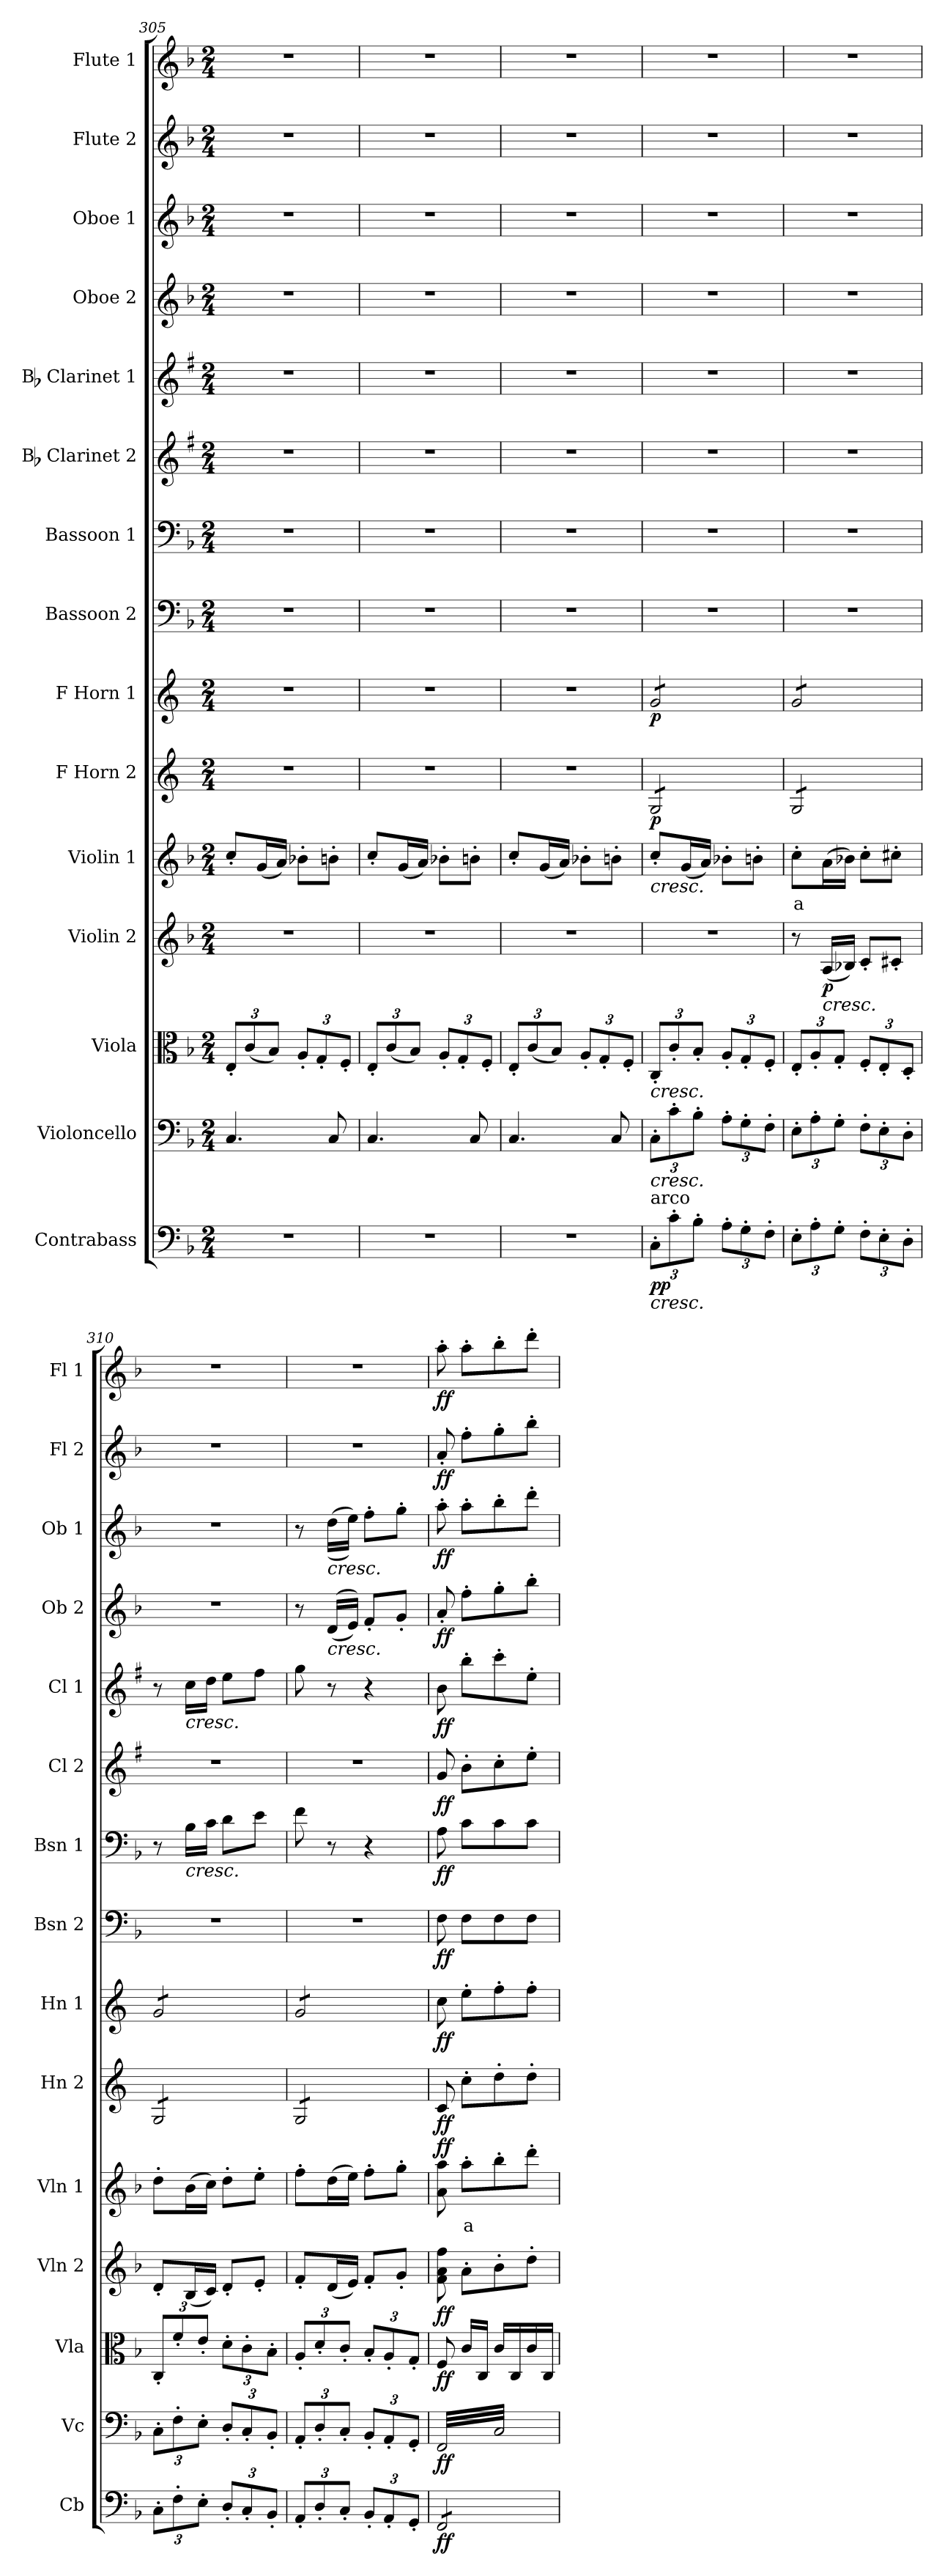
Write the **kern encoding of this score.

**kern	**dynam	**kern	**dynam	**kern	**dynam	**kern	**dynam	**kern	**text	**dynam	**kern	**dynam	**kern	**dynam	**kern	**dynam	**kern	**dynam	**kern	**dynam	**kern	**dynam	**kern	**dynam	**kern	**dynam	**kern	**dynam	**kern	**dynam
*part15	*part15	*part14	*part14	*part13	*part13	*part12	*part12	*part11	*part11	*part11	*part10	*part10	*part9	*part9	*part8	*part8	*part7	*part7	*part6	*part6	*part5	*part5	*part4	*part4	*part3	*part3	*part2	*part2	*part1	*part1
*staff15	*staff15	*staff14	*staff14	*staff13	*staff13	*staff12	*staff12	*staff11	*staff11	*staff11	*staff10	*staff10	*staff9	*staff9	*staff8	*staff8	*staff7	*staff7	*staff6	*staff6	*staff5	*staff5	*staff4	*staff4	*staff3	*staff3	*staff2	*staff2	*staff1	*staff1
*I"Contrabass	*	*I"Violoncello	*	*I"Viola	*	*I"Violin 2	*	*I"Violin 1	*	*	*I"F Horn 2	*	*I"F Horn 1	*	*I"Bassoon 2	*	*I"Bassoon 1	*	*I"Bb Clarinet 2	*	*I"Bb Clarinet 1	*	*I"Oboe 2	*	*I"Oboe 1	*	*I"Flute 2	*	*I"Flute 1	*
*I'Cb	*	*I'Vc	*	*I'Vla	*	*I'Vln 2	*	*I'Vln 1	*	*	*I'Hn 2	*	*I'Hn 1	*	*I'Bsn 2	*	*I'Bsn 1	*	*I'Cl 2	*	*I'Cl 1	*	*I'Ob 2	*	*I'Ob 1	*	*I'Fl 2	*	*I'Fl 1	*
!!LO:PB:g=z
*clefF4	*	*clefF4	*	*clefC3	*	*clefG2	*	*clefG2	*	*	*clefG2	*	*clefG2	*	*clefF4	*	*clefF4	*	*clefG2	*	*clefG2	*	*clefG2	*	*clefG2	*	*clefG2	*	*clefG2	*
*ITrd7c12	*	*	*	*	*	*	*	*	*	*	*ITrd4c7	*	*ITrd4c7	*	*	*	*	*	*ITrd1c2	*	*ITrd1c2	*	*	*	*	*	*	*	*	*
*k[b-]	*	*k[b-]	*	*k[b-]	*	*k[b-]	*	*k[b-]	*	*	*k[b-]	*	*k[b-]	*	*k[b-]	*	*k[b-]	*	*k[b-]	*	*k[b-]	*	*k[b-]	*	*k[b-]	*	*k[b-]	*	*k[b-]	*
*M2/4	*	*M2/4	*	*M2/4	*	*M2/4	*	*M2/4	*	*	*M2/4	*	*M2/4	*	*M2/4	*	*M2/4	*	*M2/4	*	*M2/4	*	*M2/4	*	*M2/4	*	*M2/4	*	*M2/4	*
*	*	*	*	*Xbrackettup	*	*	*	*	*	*	*	*	*	*	*	*	*	*	*	*	*	*	*	*	*	*	*	*	*	*
=305	=305	=305	=305	=305	=305	=305	=305	=305	=305	=305	=305	=305	=305	=305	=305	=305	=305	=305	=305	=305	=305	=305	=305	=305	=305	=305	=305	=305	=305	=305
2r	.	4.C/	.	12E'/L	.	2r	.	8cc'/L	.	.	2r	.	2r	.	2r	.	2r	.	2r	.	2r	.	2r	.	2r	.	2r	.	2r	.
.	.	.	.	(12c/	.	.	.	.	.	.	.	.	.	.	.	.	.	.	.	.	.	.	.	.	.	.	.	.	.	.
.	.	.	.	.	.	.	.	(16g/L	.	.	.	.	.	.	.	.	.	.	.	.	.	.	.	.	.	.	.	.	.	.
.	.	.	.	12B-/J)	.	.	.	.	.	.	.	.	.	.	.	.	.	.	.	.	.	.	.	.	.	.	.	.	.	.
.	.	.	.	.	.	.	.	16a/JJ)	.	.	.	.	.	.	.	.	.	.	.	.	.	.	.	.	.	.	.	.	.	.
.	.	.	.	12A'/L	.	.	.	8b-X'\L	.	.	.	.	.	.	.	.	.	.	.	.	.	.	.	.	.	.	.	.	.	.
.	.	.	.	12G'/	.	.	.	.	.	.	.	.	.	.	.	.	.	.	.	.	.	.	.	.	.	.	.	.	.	.
.	.	8C/	.	.	.	.	.	8bn'\J	.	.	.	.	.	.	.	.	.	.	.	.	.	.	.	.	.	.	.	.	.	.
.	.	.	.	12F'/J	.	.	.	.	.	.	.	.	.	.	.	.	.	.	.	.	.	.	.	.	.	.	.	.	.	.
=306	=306	=306	=306	=306	=306	=306	=306	=306	=306	=306	=306	=306	=306	=306	=306	=306	=306	=306	=306	=306	=306	=306	=306	=306	=306	=306	=306	=306	=306	=306
2r	.	4.C/	.	12E'/L	.	2r	.	8cc'/L	.	.	2r	.	2r	.	2r	.	2r	.	2r	.	2r	.	2r	.	2r	.	2r	.	2r	.
.	.	.	.	(12c/	.	.	.	.	.	.	.	.	.	.	.	.	.	.	.	.	.	.	.	.	.	.	.	.	.	.
.	.	.	.	.	.	.	.	(16g/L	.	.	.	.	.	.	.	.	.	.	.	.	.	.	.	.	.	.	.	.	.	.
.	.	.	.	12B-/J)	.	.	.	.	.	.	.	.	.	.	.	.	.	.	.	.	.	.	.	.	.	.	.	.	.	.
.	.	.	.	.	.	.	.	16a/JJ)	.	.	.	.	.	.	.	.	.	.	.	.	.	.	.	.	.	.	.	.	.	.
.	.	.	.	12A'/L	.	.	.	8b-X'\L	.	.	.	.	.	.	.	.	.	.	.	.	.	.	.	.	.	.	.	.	.	.
.	.	.	.	12G'/	.	.	.	.	.	.	.	.	.	.	.	.	.	.	.	.	.	.	.	.	.	.	.	.	.	.
.	.	8C/	.	.	.	.	.	8bn'\J	.	.	.	.	.	.	.	.	.	.	.	.	.	.	.	.	.	.	.	.	.	.
.	.	.	.	12F'/J	.	.	.	.	.	.	.	.	.	.	.	.	.	.	.	.	.	.	.	.	.	.	.	.	.	.
=307	=307	=307	=307	=307	=307	=307	=307	=307	=307	=307	=307	=307	=307	=307	=307	=307	=307	=307	=307	=307	=307	=307	=307	=307	=307	=307	=307	=307	=307	=307
2r	.	4.C/	.	12E'/L	.	2r	.	8cc'/L	.	.	2r	.	2r	.	2r	.	2r	.	2r	.	2r	.	2r	.	2r	.	2r	.	2r	.
.	.	.	.	(12c/	.	.	.	.	.	.	.	.	.	.	.	.	.	.	.	.	.	.	.	.	.	.	.	.	.	.
.	.	.	.	.	.	.	.	(16g/L	.	.	.	.	.	.	.	.	.	.	.	.	.	.	.	.	.	.	.	.	.	.
.	.	.	.	12B-/J)	.	.	.	.	.	.	.	.	.	.	.	.	.	.	.	.	.	.	.	.	.	.	.	.	.	.
.	.	.	.	.	.	.	.	16a/JJ)	.	.	.	.	.	.	.	.	.	.	.	.	.	.	.	.	.	.	.	.	.	.
.	.	.	.	12A'/L	.	.	.	8b-X'\L	.	.	.	.	.	.	.	.	.	.	.	.	.	.	.	.	.	.	.	.	.	.
.	.	.	.	12G'/	.	.	.	.	.	.	.	.	.	.	.	.	.	.	.	.	.	.	.	.	.	.	.	.	.	.
.	.	8C/	.	.	.	.	.	8bn'\J	.	.	.	.	.	.	.	.	.	.	.	.	.	.	.	.	.	.	.	.	.	.
.	.	.	.	12F'/J	.	.	.	.	.	.	.	.	.	.	.	.	.	.	.	.	.	.	.	.	.	.	.	.	.	.
=308	=308	=308	=308	=308	=308	=308	=308	=308	=308	=308	=308	=308	=308	=308	=308	=308	=308	=308	=308	=308	=308	=308	=308	=308	=308	=308	=308	=308	=308	=308
*Xbrackettup	*	*Xbrackettup	*	*	*	*	*	*	*	*	*	*	*	*	*	*	*	*	*	*	*	*	*	*	*	*	*	*	*	*
!	!	!	!	!	!	!	!	!	!	!	!	!	!LO:TX:b:i:t=cresc.	!	!	!	!	!	!	!	!	!	!	!	!	!	!	!	!	!
!	!	!	!	!	!	!	!	!	!	!	!LO:TX:b:i:t=cresc.	!	!	!	!	!	!	!	!	!	!	!	!	!	!	!	!	!	!	!
!	!	!	!	!	!	!	!	!LO:TX:b:i:t=cresc.	!	!	!	!	!	!	!	!	!	!	!	!	!	!	!	!	!	!	!	!	!	!
!	!	!	!	!LO:TX:b:i:t=cresc.	!	!	!	!	!	!	!	!	!	!	!	!	!	!	!	!	!	!	!	!	!	!	!	!	!	!
!	!	!LO:TX:b:i:t=cresc.	!	!	!	!	!	!	!	!	!	!	!	!	!	!	!	!	!	!	!	!	!	!	!	!	!	!	!	!
!LO:TX:a:t=arco	!	!	!	!	!	!	!	!	!	!	!	!	!	!	!	!	!	!	!	!	!	!	!	!	!	!	!	!	!	!
!LO:TX:b:i:t=cresc.	!	!	!	!	!	!	!	!	!	!	!	!	!	!	!	!	!	!	!	!	!	!	!	!	!	!	!	!	!	!
!	!LO:DY:b	!	!	!	!	!	!	!	!	!	!	!LO:DY:b	!	!LO:DY:b	!	!	!	!	!	!	!	!	!	!	!	!	!	!	!	!
*	*	*	*	*	*	*	*	*	*	*	*tremolo	*	*	*	*	*	*	*	*	*	*	*	*	*	*	*	*	*	*	*
*	*	*	*	*	*	*	*	*	*	*	*	*	*tremolo	*	*	*	*	*	*	*	*	*	*	*	*	*	*	*	*	*
12CC'\L	pp	12C'\L	.	12C'/L	.	2r	.	8cc'/L	.	.	12C/L	p	12c/L	p	2r	.	2r	.	2r	.	2r	.	2r	.	2r	.	2r	.	2r	.
12C'\	.	12c'\	.	12c'/	.	.	.	.	.	.	12C/	.	12c/	.	.	.	.	.	.	.	.	.	.	.	.	.	.	.	.	.
.	.	.	.	.	.	.	.	(16g/L	.	.	.	.	.	.	.	.	.	.	.	.	.	.	.	.	.	.	.	.	.	.
12BB-'\J	.	12B-'\J	.	12B-'/J	.	.	.	.	.	.	12C/	.	12c/	.	.	.	.	.	.	.	.	.	.	.	.	.	.	.	.	.
.	.	.	.	.	.	.	.	16a/JJ)	.	.	.	.	.	.	.	.	.	.	.	.	.	.	.	.	.	.	.	.	.	.
12AA'\L	.	12A'\L	.	12A'/L	.	.	.	8b-X'\L	.	.	12C/	.	12c/	.	.	.	.	.	.	.	.	.	.	.	.	.	.	.	.	.
12GG'\	.	12G'\	.	12G'/	.	.	.	.	.	.	12C/	.	12c/	.	.	.	.	.	.	.	.	.	.	.	.	.	.	.	.	.
.	.	.	.	.	.	.	.	8bn'\J	.	.	.	.	.	.	.	.	.	.	.	.	.	.	.	.	.	.	.	.	.	.
12FF'\J	.	12F'\J	.	12F'/J	.	.	.	.	.	.	12C/J	.	12c/J	.	.	.	.	.	.	.	.	.	.	.	.	.	.	.	.	.
=309	=309	=309	=309	=309	=309	=309	=309	=309	=309	=309	=309	=309	=309	=309	=309	=309	=309	=309	=309	=309	=309	=309	=309	=309	=309	=309	=309	=309	=309	=309
!	!	!	!	!	!	!	!	!	!LO:LY:b:color=#FF0000	!	!	!	!	!	!	!	!	!	!	!	!	!	!	!	!	!	!	!	!	!
12EE'\L	.	12E'\L	.	12E'/L	.	8r	.	8cc'\L	a	.	12C/L	.	12c/L	.	2r	.	2r	.	2r	.	2r	.	2r	.	2r	.	2r	.	2r	.
12AA'\	.	12A'\	.	12A'/	.	.	.	.	.	.	12C/	.	12c/	.	.	.	.	.	.	.	.	.	.	.	.	.	.	.	.	.
!	!	!	!	!	!	!LO:TX:b:i:t=cresc.	!	!	!	!	!	!	!	!	!	!	!	!	!	!	!	!	!	!	!	!	!	!	!	!
!	!	!	!	!	!	!	!LO:DY:b	!	!	!	!	!	!	!	!	!	!	!	!	!	!	!	!	!	!	!	!	!	!	!
.	.	.	.	.	.	(16A/LL	p	(16a\L	.	.	.	.	.	.	.	.	.	.	.	.	.	.	.	.	.	.	.	.	.	.
12GG'\J	.	12G'\J	.	12G'/J	.	.	.	.	.	.	12C/	.	12c/	.	.	.	.	.	.	.	.	.	.	.	.	.	.	.	.	.
.	.	.	.	.	.	16B-X/JJ)	.	16b-X\JJ)	.	.	.	.	.	.	.	.	.	.	.	.	.	.	.	.	.	.	.	.	.	.
12FF'\L	.	12F'\L	.	12F'/L	.	8c'/L	.	8cc'\L	.	.	12C/	.	12c/	.	.	.	.	.	.	.	.	.	.	.	.	.	.	.	.	.
12EE'\	.	12E'\	.	12E'/	.	.	.	.	.	.	12C/	.	12c/	.	.	.	.	.	.	.	.	.	.	.	.	.	.	.	.	.
.	.	.	.	.	.	8c#X'/J	.	8cc#X'\J	.	.	.	.	.	.	.	.	.	.	.	.	.	.	.	.	.	.	.	.	.	.
12DD'\J	.	12D'\J	.	12D'/J	.	.	.	.	.	.	12C/J	.	12c/J	.	.	.	.	.	.	.	.	.	.	.	.	.	.	.	.	.
=310	=310	=310	=310	=310	=310	=310	=310	=310	=310	=310	=310	=310	=310	=310	=310	=310	=310	=310	=310	=310	=310	=310	=310	=310	=310	=310	=310	=310	=310	=310
12CC'\L	.	12C'\L	.	12C'/L	.	8d'/L	.	8dd'\L	.	.	12C/L	.	12c/L	.	2r	.	8r	.	2r	.	8r	.	2r	.	2r	.	2r	.	2r	.
12FF'\	.	12F'\	.	12f'/	.	.	.	.	.	.	12C/	.	12c/	.	.	.	.	.	.	.	.	.	.	.	.	.	.	.	.	.
!	!	!	!	!	!	!	!	!	!	!	!	!	!	!	!	!	!	!	!	!	!LO:TX:b:i:t=cresc.	!	!	!	!	!	!	!	!	!
!	!	!	!	!	!	!	!	!	!	!	!	!	!	!	!	!	!LO:TX:b:i:t=cresc.	!	!	!	!	!	!	!	!	!	!	!	!	!
.	.	.	.	.	.	(16B-/L	.	(16b-\L	.	.	.	.	.	.	.	.	16B-\LL	.	.	.	16b-\LL	.	.	.	.	.	.	.	.	.
12EE'\J	.	12E'\J	.	12e'/J	.	.	.	.	.	.	12C/	.	12c/	.	.	.	.	.	.	.	.	.	.	.	.	.	.	.	.	.
.	.	.	.	.	.	16c/JJ)	.	16cc\JJ)	.	.	.	.	.	.	.	.	16c\JJ	.	.	.	16cc\JJ	.	.	.	.	.	.	.	.	.
12DD'/L	.	12D'/L	.	12d'\L	.	8d'/L	.	8dd'\L	.	.	12C/	.	12c/	.	.	.	8d\L	.	.	.	8dd\L	.	.	.	.	.	.	.	.	.
12CC'/	.	12C'/	.	12c'\	.	.	.	.	.	.	12C/	.	12c/	.	.	.	.	.	.	.	.	.	.	.	.	.	.	.	.	.
.	.	.	.	.	.	8e'/J	.	8ee'\J	.	.	.	.	.	.	.	.	8e\J	.	.	.	8ee\J	.	.	.	.	.	.	.	.	.
12BBB-'/J	.	12BB-'/J	.	12B-'\J	.	.	.	.	.	.	12C/J	.	12c/J	.	.	.	.	.	.	.	.	.	.	.	.	.	.	.	.	.
=311	=311	=311	=311	=311	=311	=311	=311	=311	=311	=311	=311	=311	=311	=311	=311	=311	=311	=311	=311	=311	=311	=311	=311	=311	=311	=311	=311	=311	=311	=311
12AAA'/L	.	12AA'/L	.	12A'/L	.	8f'/L	.	8ff'\L	.	.	12C/L	.	12c/L	.	2r	.	8f\	.	2r	.	8ff\	.	8r	.	8r	.	2r	.	2r	.
12DD'/	.	12D'/	.	12d'/	.	.	.	.	.	.	12C/	.	12c/	.	.	.	.	.	.	.	.	.	.	.	.	.	.	.	.	.
!	!	!	!	!	!	!	!	!	!	!	!	!	!	!	!	!	!	!	!	!	!	!	!	!	!LO:TX:b:i:t=cresc.	!	!	!	!	!
!	!	!	!	!	!	!	!	!	!	!	!	!	!	!	!	!	!	!	!	!	!	!	!LO:TX:b:i:t=cresc.	!	!	!	!	!	!	!
.	.	.	.	.	.	(16d/L	.	(16dd\L	.	.	.	.	.	.	.	.	8r	.	.	.	8r	.	((16d/LL	.	((16dd\LL	.	.	.	.	.
12CC'/J	.	12C'/J	.	12c'/J	.	.	.	.	.	.	12C/	.	12c/	.	.	.	.	.	.	.	.	.	.	.	.	.	.	.	.	.
.	.	.	.	.	.	16e/JJ)	.	16ee\JJ)	.	.	.	.	.	.	.	.	.	.	.	.	.	.	16e/JJ))	.	16ee\JJ))	.	.	.	.	.
12BBB-'/L	.	12BB-'/L	.	12B-'/L	.	8f'/L	.	8ff'\L	.	.	12C/	.	12c/	.	.	.	4r	.	.	.	4r	.	8f'/L	.	8ff'\L	.	.	.	.	.
12AAA'/	.	12AA'/	.	12A'/	.	.	.	.	.	.	12C/	.	12c/	.	.	.	.	.	.	.	.	.	.	.	.	.	.	.	.	.
.	.	.	.	.	.	8g'/J	.	8gg'\J	.	.	.	.	.	.	.	.	.	.	.	.	.	.	8g'/J	.	8gg'\J	.	.	.	.	.
12GGG'/J	.	12GG'/J	.	12G'/J	.	.	.	.	.	.	12C/J	.	12c/J	.	.	.	.	.	.	.	.	.	.	.	.	.	.	.	.	.
*	*	*	*	*	*	*	*	*	*	*	*	*	*Xtremolo	*	*	*	*	*	*	*	*	*	*	*	*	*	*	*	*	*
*	*	*	*	*	*	*	*	*	*	*	*Xtremolo	*	*	*	*	*	*	*	*	*	*	*	*	*	*	*	*	*	*	*
=312	=312	=312	=312	=312	=312	=312	=312	=312	=312	=312	=312	=312	=312	=312	=312	=312	=312	=312	=312	=312	=312	=312	=312	=312	=312	=312	=312	=312	=312	=312
!	!LO:DY:b	!	!LO:DY:b	!	!LO:DY:b	!	!LO:DY:b	!	!	!LO:DY:b	!	!LO:DY:b	!	!LO:DY:b	!	!LO:DY:b	!	!LO:DY:b	!	!LO:DY:b	!	!LO:DY:b	!	!LO:DY:b	!	!LO:DY:b	!	!LO:DY:b	!	!LO:DY:b
*tremolo	*	*	*	*	*	*	*	*	*	*	*	*	*	*	*	*	*	*	*	*	*	*	*	*	*	*	*	*	*	*
*	*	*tremolo	*	*	*	*	*	*	*	*	*	*	*	*	*	*	*	*	*	*	*	*	*	*	*	*	*	*	*	*
8FFF/L	ff	32FF/LLL	ff	8F/	ff	8f\ 8a\ 8ff\	ff	8a\ 8aa\	.	ff	8F/	ff	8f\	ff	8F\	ff	8A\	ff	8f/	ff	8a\	ff	8a'/	ff	8aa'\	ff	8a'/	ff	8aa'\	ff
.	.	32C/	.	.	.	.	.	.	.	.	.	.	.	.	.	.	.	.	.	.	.	.	.	.	.	.	.	.	.	.
.	.	32FF/	.	.	.	.	.	.	.	.	.	.	.	.	.	.	.	.	.	.	.	.	.	.	.	.	.	.	.	.
.	.	32C/	.	.	.	.	.	.	.	.	.	.	.	.	.	.	.	.	.	.	.	.	.	.	.	.	.	.	.	.
!	!	!	!	!	!	!	!	!	!LO:LY:b:color=#FF0000	!	!	!	!	!	!	!	!	!	!	!	!	!	!	!	!	!	!	!	!	!
8FFF/	.	32FF/	.	16c/LL	.	8a'\L	.	8aa'\L	a	.	8f'\L	.	8a'\L	.	8F\L	.	8c\L	.	8a'\L	.	8aa'\L	.	8ff'\L	.	8aa'\L	.	8ff'\L	.	8aa'\L	.
.	.	32C/	.	.	.	.	.	.	.	.	.	.	.	.	.	.	.	.	.	.	.	.	.	.	.	.	.	.	.	.
.	.	32FF/	.	16C/JJ	.	.	.	.	.	.	.	.	.	.	.	.	.	.	.	.	.	.	.	.	.	.	.	.	.	.
.	.	32C/	.	.	.	.	.	.	.	.	.	.	.	.	.	.	.	.	.	.	.	.	.	.	.	.	.	.	.	.
8FFF/	.	32FF/	.	16c/LL	.	8b-'\	.	8bb-'\	.	.	8g'\	.	8b-'\	.	8F\	.	8c\	.	8b-'\	.	8bb-'\	.	8gg'\	.	8bb-'\	.	8gg'\	.	8bb-'\	.
.	.	32C/	.	.	.	.	.	.	.	.	.	.	.	.	.	.	.	.	.	.	.	.	.	.	.	.	.	.	.	.
.	.	32FF/	.	16C/	.	.	.	.	.	.	.	.	.	.	.	.	.	.	.	.	.	.	.	.	.	.	.	.	.	.
.	.	32C/	.	.	.	.	.	.	.	.	.	.	.	.	.	.	.	.	.	.	.	.	.	.	.	.	.	.	.	.
8FFF/J	.	32FF/	.	16c/	.	8dd'\J	.	8ddd'\J	.	.	8g'\J	.	8b-'\J	.	8F\J	.	8c\J	.	8dd'\J	.	8dd'\J	.	8bb-'\J	.	8ddd'\J	.	8bb-'\J	.	8ddd'\J	.
*Xtremolo	*	*	*	*	*	*	*	*	*	*	*	*	*	*	*	*	*	*	*	*	*	*	*	*	*	*	*	*	*	*
.	.	32C/	.	.	.	.	.	.	.	.	.	.	.	.	.	.	.	.	.	.	.	.	.	.	.	.	.	.	.	.
.	.	32FF/	.	16C/JJ	.	.	.	.	.	.	.	.	.	.	.	.	.	.	.	.	.	.	.	.	.	.	.	.	.	.
.	.	32C/JJJ	.	.	.	.	.	.	.	.	.	.	.	.	.	.	.	.	.	.	.	.	.	.	.	.	.	.	.	.
*	*	*Xtremolo	*	*	*	*	*	*	*	*	*	*	*	*	*	*	*	*	*	*	*	*	*	*	*	*	*	*	*	*
.	.	.	.	.	.	.	.	.	.	.	.	.	.	.	.	.	.	.	.	.	.	.	.	.	.	.	.	.	.	.
.	.	.	.	.	.	.	.	.	.	.	.	.	.	.	.	.	.	.	.	.	.	.	.	.	.	.	.	.	.	.
.	.	.	.	.	.	.	.	.	.	.	.	.	.	.	.	.	.	.	.	.	.	.	.	.	.	.	.	.	.	.
.	.	.	.	.	.	.	.	.	.	.	.	.	.	.	.	.	.	.	.	.	.	.	.	.	.	.	.	.	.	.
.	.	.	.	.	.	.	.	.	.	.	.	.	.	.	.	.	.	.	.	.	.	.	.	.	.	.	.	.	.	.
.	.	.	.	.	.	.	.	.	.	.	.	.	.	.	.	.	.	.	.	.	.	.	.	.	.	.	.	.	.	.
.	.	.	.	.	.	.	.	.	.	.	.	.	.	.	.	.	.	.	.	.	.	.	.	.	.	.	.	.	.	.
.	.	.	.	.	.	.	.	.	.	.	.	.	.	.	.	.	.	.	.	.	.	.	.	.	.	.	.	.	.	.
=	=	=	=	=	=	=	=	=	=	=	=	=	=	=	=	=	=	=	=	=	=	=	=	=	=	=	=	=	=	=
*-	*-	*-	*-	*-	*-	*-	*-	*-	*-	*-	*-	*-	*-	*-	*-	*-	*-	*-	*-	*-	*-	*-	*-	*-	*-	*-	*-	*-	*-	*-
